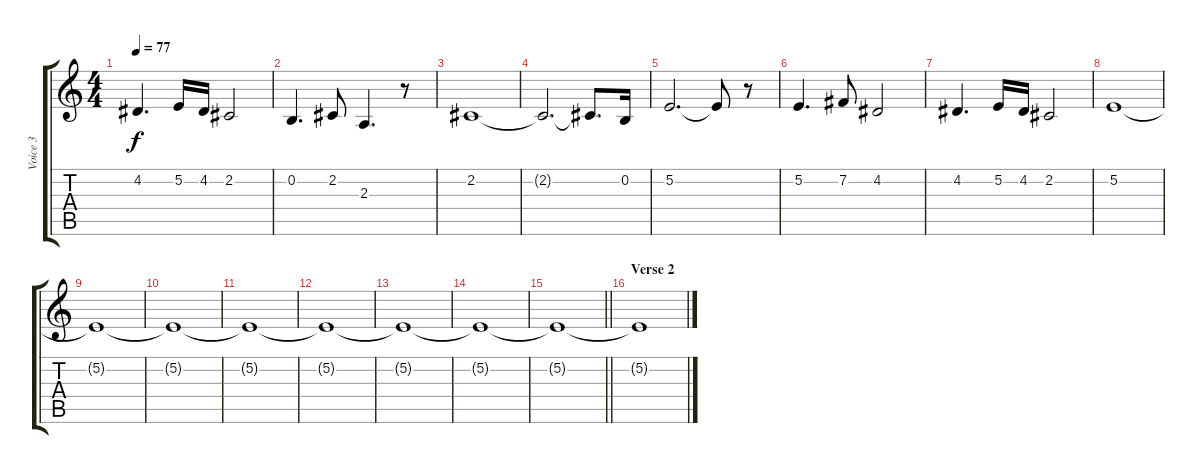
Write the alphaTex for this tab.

\track ("Voice 3" "Voice 3") {instrument synthvoice}
\staff {score tabs}
\tuning (E4 B3 G3 D3 A2 E2) {hide}
\ts (4 4)
\tempo 77
\clef g2
\ks c
4.2.4{d dy f} 5.2.16 4.2.16 2.2.2 |
0.2.4{d} 2.2.8 2.3.4{d} r.8 |
2.2.1 |
2.2{t}.2{d} 2.2{t}.8{d} 0.2.16 |
5.2.2{d} 5.2{t}.8 r.8 |
5.2.4{d} 7.2.8 4.2.2 |
4.2.4{d} 5.2.16 4.2.16 2.2.2 |
5.2.1 |
5.2{t}.1 |
5.2{t}.1 |
5.2{t}.1 |
5.2{t}.1 |
5.2{t}.1 |
5.2{t}.1 |
\barLineRight lightlight
5.2{t}.1 |
\section ("" "Verse 2")
5.2{t}.1
